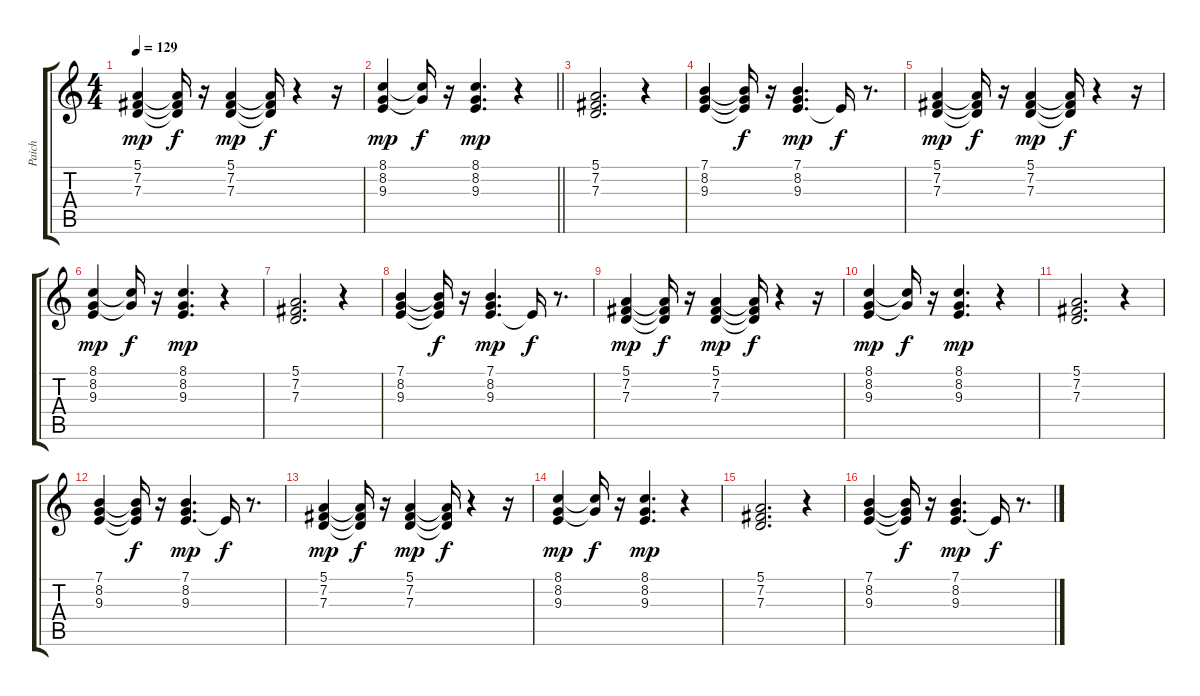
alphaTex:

\track ("Paich" "Paich") {instrument brightacousticpiano}
\staff {score tabs}
\tuning (E4 B3 G3 D3 A2 E2) {hide}
\ts (4 4)
\tempo 129
\clef g2
\ks c
(5.1 7.2 7.3).4{dy mp} (5.1{t} 7.2{t} 7.3{t}).16{dy f} r.16 (5.1 7.2 7.3).4{dy mp} (5.1{t} 7.2{t} 7.3{t}).16{dy f} r.4 r.16 |
\barLineRight lightlight
(8.1 8.2 9.3).4{dy mp} (8.1{t} 8.2{t}).16{dy f} r.16 (8.1 8.2 9.3).4{d dy mp} r.4 |
(5.1 7.2 7.3).2{d} r.4 |
(7.1 8.2 9.3).4 (7.1{t} 8.2{t} 9.3{t}).16{dy f} r.16 (7.1 8.2 9.3).4{d dy mp} 9.3{t}.16{dy f} r.8{d} |
(5.1 7.2 7.3).4{dy mp} (5.1{t} 7.2{t} 7.3{t}).16{dy f} r.16 (5.1 7.2 7.3).4{dy mp} (5.1{t} 7.2{t} 7.3{t}).16{dy f} r.4 r.16 |
(8.1 8.2 9.3).4{dy mp} (8.1{t} 8.2{t}).16{dy f} r.16 (8.1 8.2 9.3).4{d dy mp} r.4 |
(5.1 7.2 7.3).2{d} r.4 |
(7.1 8.2 9.3).4 (7.1{t} 8.2{t} 9.3{t}).16{dy f} r.16 (7.1 8.2 9.3).4{d dy mp} 9.3{t}.16{dy f} r.8{d} |
(5.1 7.2 7.3).4{dy mp} (5.1{t} 7.2{t} 7.3{t}).16{dy f} r.16 (5.1 7.2 7.3).4{dy mp} (5.1{t} 7.2{t} 7.3{t}).16{dy f} r.4 r.16 |
(8.1 8.2 9.3).4{dy mp} (8.1{t} 8.2{t}).16{dy f} r.16 (8.1 8.2 9.3).4{d dy mp} r.4 |
(5.1 7.2 7.3).2{d} r.4 |
(7.1 8.2 9.3).4 (7.1{t} 8.2{t} 9.3{t}).16{dy f} r.16 (7.1 8.2 9.3).4{d dy mp} 9.3{t}.16{dy f} r.8{d} |
(5.1 7.2 7.3).4{dy mp} (5.1{t} 7.2{t} 7.3{t}).16{dy f} r.16 (5.1 7.2 7.3).4{dy mp} (5.1{t} 7.2{t} 7.3{t}).16{dy f} r.4 r.16 |
(8.1 8.2 9.3).4{dy mp} (8.1{t} 8.2{t}).16{dy f} r.16 (8.1 8.2 9.3).4{d dy mp} r.4 |
(5.1 7.2 7.3).2{d} r.4 |
(7.1 8.2 9.3).4 (7.1{t} 8.2{t} 9.3{t}).16{dy f} r.16 (7.1 8.2 9.3).4{d dy mp} 9.3{t}.16{dy f} r.8{d}
